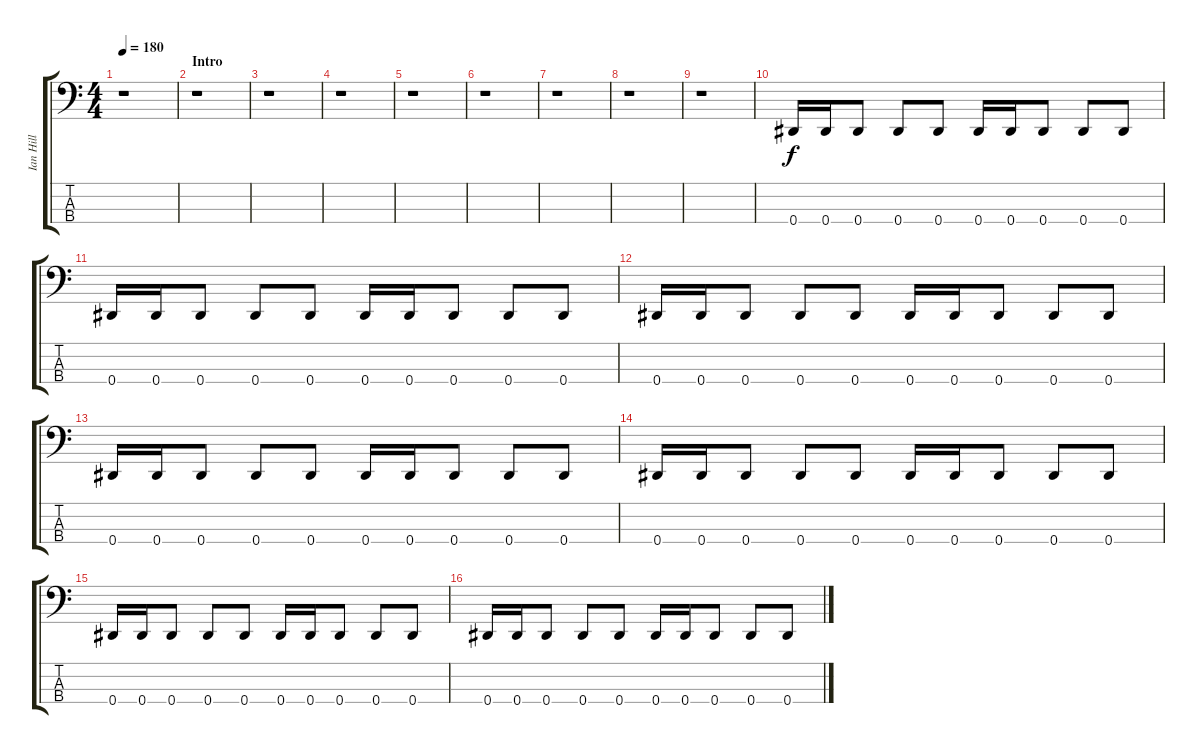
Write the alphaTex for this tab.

\track ("Ian Hill" "Ian Hill") {instrument electricbasspick}
\staff {score tabs}
\tuning (Gb2 Eb2 Ab1 Eb1) {hide}
\ts (4 4)
\tempo 180
\clef f4
\ks c
r.1{dy f instrument electricbasspick} |
\section ("" "Intro")
r.1 |
r.1 |
r.1 |
r.1 |
r.1 |
r.1 |
r.1 |
r.1 |
0.4.16 0.4.16 0.4.8 0.4.8 0.4.8 0.4.16 0.4.16 0.4.8 0.4.8 0.4.8 |
0.4.16 0.4.16 0.4.8 0.4.8 0.4.8 0.4.16 0.4.16 0.4.8 0.4.8 0.4.8 |
0.4.16 0.4.16 0.4.8 0.4.8 0.4.8 0.4.16 0.4.16 0.4.8 0.4.8 0.4.8 |
0.4.16 0.4.16 0.4.8 0.4.8 0.4.8 0.4.16 0.4.16 0.4.8 0.4.8 0.4.8 |
0.4.16 0.4.16 0.4.8 0.4.8 0.4.8 0.4.16 0.4.16 0.4.8 0.4.8 0.4.8 |
0.4.16 0.4.16 0.4.8 0.4.8 0.4.8 0.4.16 0.4.16 0.4.8 0.4.8 0.4.8 |
0.4.16 0.4.16 0.4.8 0.4.8 0.4.8 0.4.16 0.4.16 0.4.8 0.4.8 0.4.8
